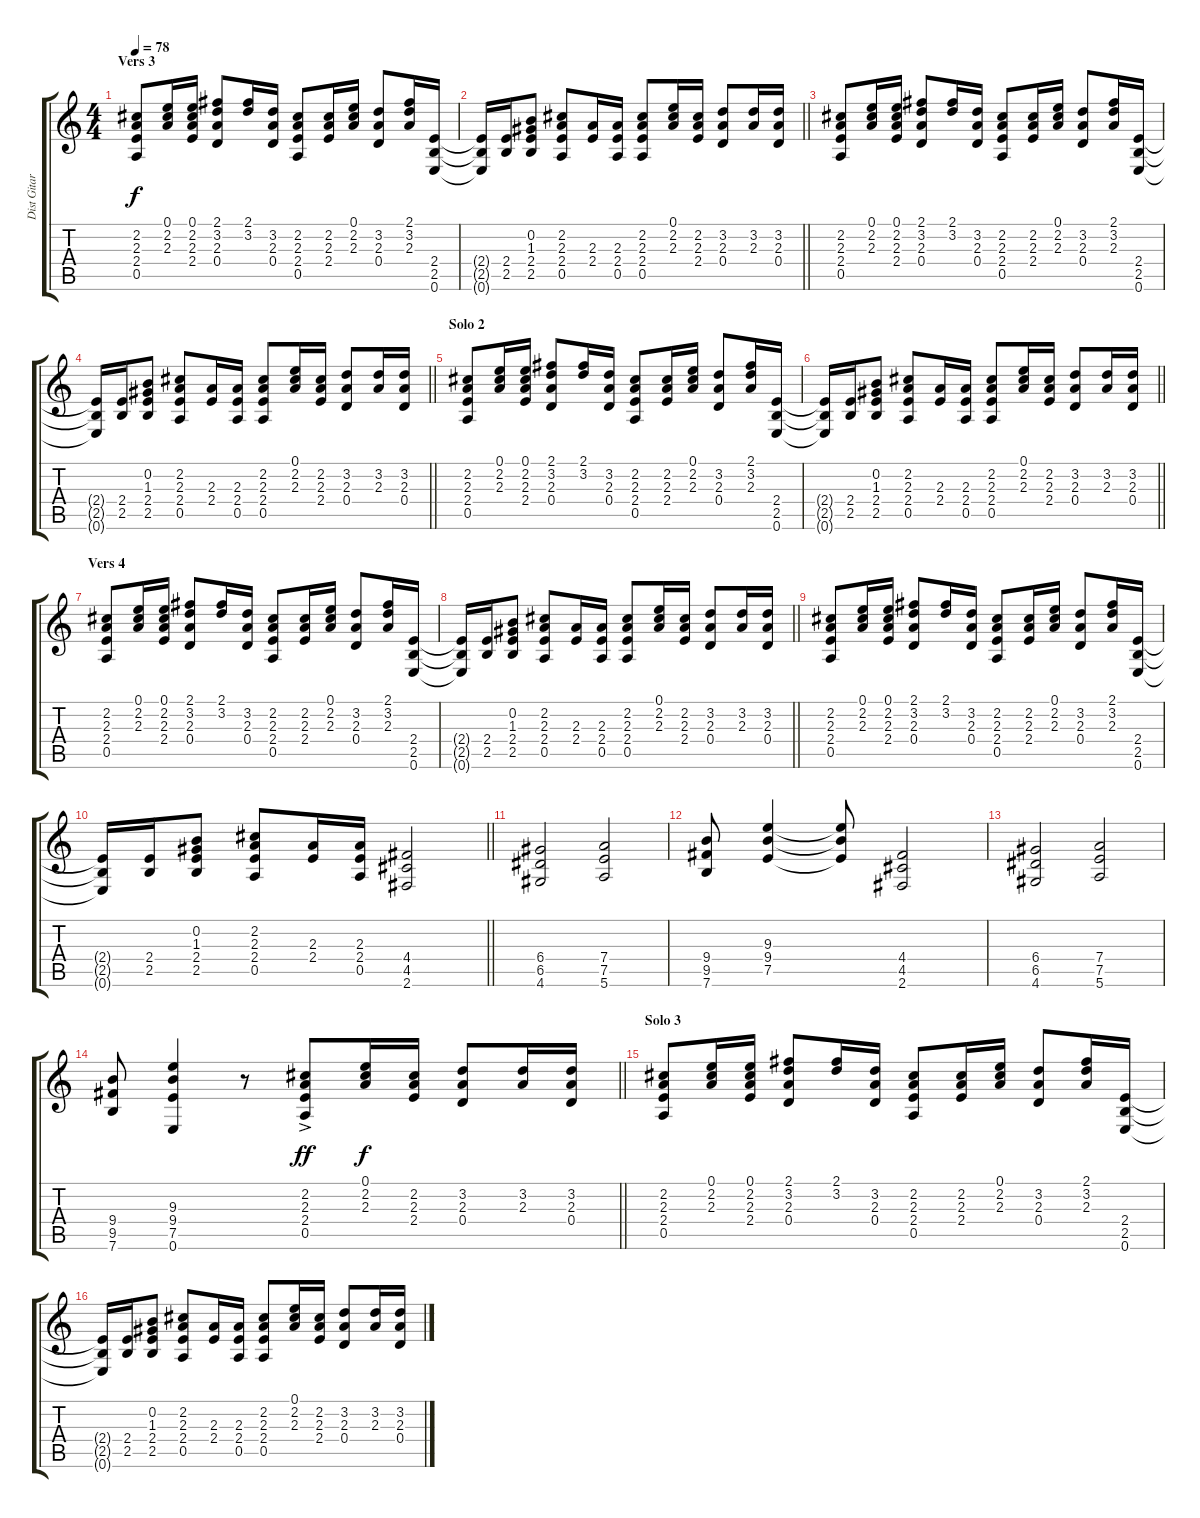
\track ("Dist Gitar 1" "Dist Gitar") {instrument overdrivenguitar}
\staff {score tabs}
\tuning (E4 B3 G3 D3 A2 E2) {hide}
\ts (4 4)
\section ("" "Vers 3")
\tempo 78
\clef g2
\ks c
(2.2 2.3 2.4 0.5).8{dy f} (0.1 2.2 2.3).16 (0.1 2.2 2.3 2.4).16 (2.1 3.2 2.3 0.4).8 (2.1 3.2).16 (3.2 2.3 0.4).16 (2.2 2.3 2.4 0.5).8 (2.2 2.3 2.4).16 (0.1 2.2 2.3).16 (3.2 2.3 0.4).8 (2.1 3.2 2.3).16 (2.4 2.5 0.6).16 |
\barLineRight lightlight
(2.4{t} 2.5{t} 0.6{t}).16 (2.4 2.5).16 (0.2 1.3 2.4 2.5).8 (2.2 2.3 2.4 0.5).8 (2.3 2.4).16 (2.3 2.4 0.5).16 (2.2 2.3 2.4 0.5).8 (0.1 2.2 2.3).16 (2.2 2.3 2.4).16 (3.2 2.3 0.4).8 (3.2 2.3).16 (3.2 2.3 0.4).16 |
(2.2 2.3 2.4 0.5).8 (0.1 2.2 2.3).16 (0.1 2.2 2.3 2.4).16 (2.1 3.2 2.3 0.4).8 (2.1 3.2).16 (3.2 2.3 0.4).16 (2.2 2.3 2.4 0.5).8 (2.2 2.3 2.4).16 (0.1 2.2 2.3).16 (3.2 2.3 0.4).8 (2.1 3.2 2.3).16 (2.4 2.5 0.6).16 |
\barLineRight lightlight
(2.4{t} 2.5{t} 0.6{t}).16 (2.4 2.5).16 (0.2 1.3 2.4 2.5).8 (2.2 2.3 2.4 0.5).8 (2.3 2.4).16 (2.3 2.4 0.5).16 (2.2 2.3 2.4 0.5).8 (0.1 2.2 2.3).16 (2.2 2.3 2.4).16 (3.2 2.3 0.4).8 (3.2 2.3).16 (3.2 2.3 0.4).16 |
\section ("" "Solo 2")
(2.2 2.3 2.4 0.5).8 (0.1 2.2 2.3).16 (0.1 2.2 2.3 2.4).16 (2.1 3.2 2.3 0.4).8 (2.1 3.2).16 (3.2 2.3 0.4).16 (2.2 2.3 2.4 0.5).8 (2.2 2.3 2.4).16 (0.1 2.2 2.3).16 (3.2 2.3 0.4).8 (2.1 3.2 2.3).16 (2.4 2.5 0.6).16 |
\barLineRight lightlight
(2.4{t} 2.5{t} 0.6{t}).16 (2.4 2.5).16 (0.2 1.3 2.4 2.5).8 (2.2 2.3 2.4 0.5).8 (2.3 2.4).16 (2.3 2.4 0.5).16 (2.2 2.3 2.4 0.5).8 (0.1 2.2 2.3).16 (2.2 2.3 2.4).16 (3.2 2.3 0.4).8 (3.2 2.3).16 (3.2 2.3 0.4).16 |
\section ("" "Vers 4")
(2.2 2.3 2.4 0.5).8 (0.1 2.2 2.3).16 (0.1 2.2 2.3 2.4).16 (2.1 3.2 2.3 0.4).8 (2.1 3.2).16 (3.2 2.3 0.4).16 (2.2 2.3 2.4 0.5).8 (2.2 2.3 2.4).16 (0.1 2.2 2.3).16 (3.2 2.3 0.4).8 (2.1 3.2 2.3).16 (2.4 2.5 0.6).16 |
\barLineRight lightlight
(2.4{t} 2.5{t} 0.6{t}).16 (2.4 2.5).16 (0.2 1.3 2.4 2.5).8 (2.2 2.3 2.4 0.5).8 (2.3 2.4).16 (2.3 2.4 0.5).16 (2.2 2.3 2.4 0.5).8 (0.1 2.2 2.3).16 (2.2 2.3 2.4).16 (3.2 2.3 0.4).8 (3.2 2.3).16 (3.2 2.3 0.4).16 |
(2.2 2.3 2.4 0.5).8 (0.1 2.2 2.3).16 (0.1 2.2 2.3 2.4).16 (2.1 3.2 2.3 0.4).8 (2.1 3.2).16 (3.2 2.3 0.4).16 (2.2 2.3 2.4 0.5).8 (2.2 2.3 2.4).16 (0.1 2.2 2.3).16 (3.2 2.3 0.4).8 (2.1 3.2 2.3).16 (2.4 2.5 0.6).16 |
\barLineRight lightlight
(2.4{t} 2.5{t} 0.6{t}).16 (2.4 2.5).16 (0.2 1.3 2.4 2.5).8 (2.2 2.3 2.4 0.5).8 (2.3 2.4).16 (2.3 2.4 0.5).16 (4.4 4.5 2.6).2 |
(6.4 6.5 4.6).2 (7.4 7.5 5.6).2 |
(9.4 9.5 7.6).8 (9.3 9.4 7.5).4 (9.3{t} 9.4{t} 7.5{t}).8 (4.4 4.5 2.6).2 |
(6.4 6.5 4.6).2 (7.4 7.5 5.6).2 |
\barLineRight lightlight
(9.4 9.5 7.6).8 (9.3 9.4 7.5 0.6).4 r.8 (2.2{ac} 2.3{ac} 2.4{ac} 0.5{ac}).8{dy ff} (0.1 2.2 2.3).16{dy f} (2.2 2.3 2.4).16 (3.2 2.3 0.4).8 (3.2 2.3).16 (3.2 2.3 0.4).16 |
\section ("" "Solo 3")
(2.2 2.3 2.4 0.5).8 (0.1 2.2 2.3).16 (0.1 2.2 2.3 2.4).16 (2.1 3.2 2.3 0.4).8 (2.1 3.2).16 (3.2 2.3 0.4).16 (2.2 2.3 2.4 0.5).8 (2.2 2.3 2.4).16 (0.1 2.2 2.3).16 (3.2 2.3 0.4).8 (2.1 3.2 2.3).16 (2.4 2.5 0.6).16 |
(2.4{t} 2.5{t} 0.6{t}).16 (2.4 2.5).16 (0.2 1.3 2.4 2.5).8 (2.2 2.3 2.4 0.5).8 (2.3 2.4).16 (2.3 2.4 0.5).16 (2.2 2.3 2.4 0.5).8 (0.1 2.2 2.3).16 (2.2 2.3 2.4).16 (3.2 2.3 0.4).8 (3.2 2.3).16 (3.2 2.3 0.4).16
